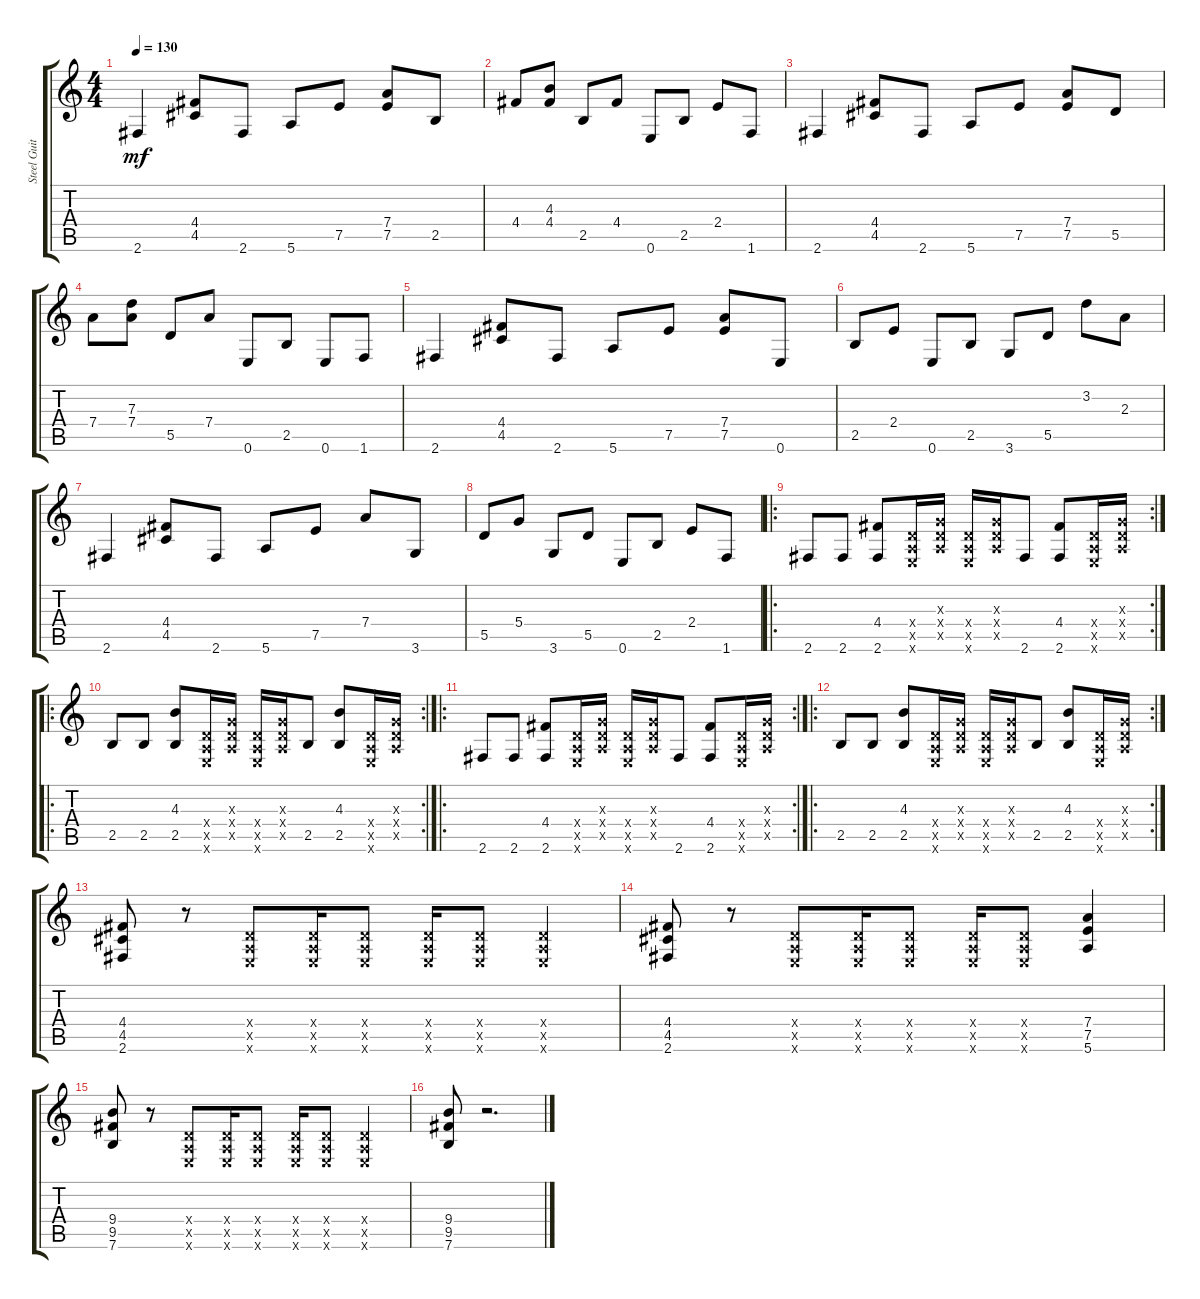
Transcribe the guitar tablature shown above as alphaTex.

\track ("Steel Guitar" "Steel Guit") {instrument acousticguitarsteel}
\staff {score tabs}
\tuning (E4 B3 G3 D3 A2 E2) {hide}
\ts (4 4)
\tempo 130
\clef g2
\ks c
2.6.4{dy mf instrument acousticguitarsteel} (4.4 4.5).8 2.6.8 5.6.8 7.5.8 (7.4 7.5).8 2.5.8 |
4.4.8 (4.3 4.4).8 2.5.8 4.4.8 0.6.8 2.5.8 2.4.8 1.6.8 |
2.6.4 (4.4 4.5).8 2.6.8 5.6.8 7.5.8 (7.4 7.5).8 5.5.8 |
7.4.8 (7.3 7.4).8 5.5.8 7.4.8 0.6.8 2.5.8 0.6.8 1.6.8 |
2.6.4 (4.4 4.5).8 2.6.8 5.6.8 7.5.8 (7.4 7.5).8 0.6.8 |
2.5.8 2.4.8 0.6.8 2.5.8 3.6.8 5.5.8 3.2.8 2.3.8 |
2.6.4 (4.4 4.5).8 2.6.8 5.6.8 7.5.8 7.4.8 3.6.8 |
5.5.8 5.4.8 3.6.8 5.5.8 0.6.8 2.5.8 2.4.8 1.6.8 |
\ro
\rc 2
2.6.8 2.6.8 (4.4 2.6).8 (0.4{x} 0.5{x} 0.6{x}).16 (0.3{x} 0.4{x} 0.5{x}).16 (0.4{x} 0.5{x} 0.6{x}).16 (0.3{x} 0.4{x} 0.5{x}).16 2.6.8 (4.4 2.6).8 (0.4{x} 0.5{x} 0.6{x}).16 (0.3{x} 0.4{x} 0.5{x}).16 |
\ro
\rc 2
2.5.8 2.5.8 (4.3 2.5).8 (0.4{x} 0.5{x} 0.6{x}).16 (0.3{x} 0.4{x} 0.5{x}).16 (0.4{x} 0.5{x} 0.6{x}).16 (0.3{x} 0.4{x} 0.5{x}).16 2.5.8 (4.3 2.5).8 (0.4{x} 0.5{x} 0.6{x}).16 (0.3{x} 0.4{x} 0.5{x}).16 |
\ro
\rc 2
2.6.8 2.6.8 (4.4 2.6).8 (0.4{x} 0.5{x} 0.6{x}).16 (0.3{x} 0.4{x} 0.5{x}).16 (0.4{x} 0.5{x} 0.6{x}).16 (0.3{x} 0.4{x} 0.5{x}).16 2.6.8 (4.4 2.6).8 (0.4{x} 0.5{x} 0.6{x}).16 (0.3{x} 0.4{x} 0.5{x}).16 |
\ro
\rc 2
2.5.8 2.5.8 (4.3 2.5).8 (0.4{x} 0.5{x} 0.6{x}).16 (0.3{x} 0.4{x} 0.5{x}).16 (0.4{x} 0.5{x} 0.6{x}).16 (0.3{x} 0.4{x} 0.5{x}).16 2.5.8 (4.3 2.5).8 (0.4{x} 0.5{x} 0.6{x}).16 (0.3{x} 0.4{x} 0.5{x}).16 |
(4.4 4.5 2.6).8 r.8 (0.4{x} 0.5{x} 0.6{x}).8 (0.4{x} 0.5{x} 0.6{x}).16 (0.4{x} 0.5{x} 0.6{x}).8 (0.4{x} 0.5{x} 0.6{x}).16 (0.4{x} 0.5{x} 0.6{x}).8 (0.4{x} 0.5{x} 0.6{x}).4 |
(4.4 4.5 2.6).8 r.8 (0.4{x} 0.5{x} 0.6{x}).8 (0.4{x} 0.5{x} 0.6{x}).16 (0.4{x} 0.5{x} 0.6{x}).8 (0.4{x} 0.5{x} 0.6{x}).16 (0.4{x} 0.5{x} 0.6{x}).8 (7.4 7.5 5.6).4 |
(9.4 9.5 7.6).8 r.8 (0.4{x} 0.5{x} 0.6{x}).8 (0.4{x} 0.5{x} 0.6{x}).16 (0.4{x} 0.5{x} 0.6{x}).8 (0.4{x} 0.5{x} 0.6{x}).16 (0.4{x} 0.5{x} 0.6{x}).8 (0.4{x} 0.5{x} 0.6{x}).4 |
(9.4 9.5 7.6).8 r.2{d}
